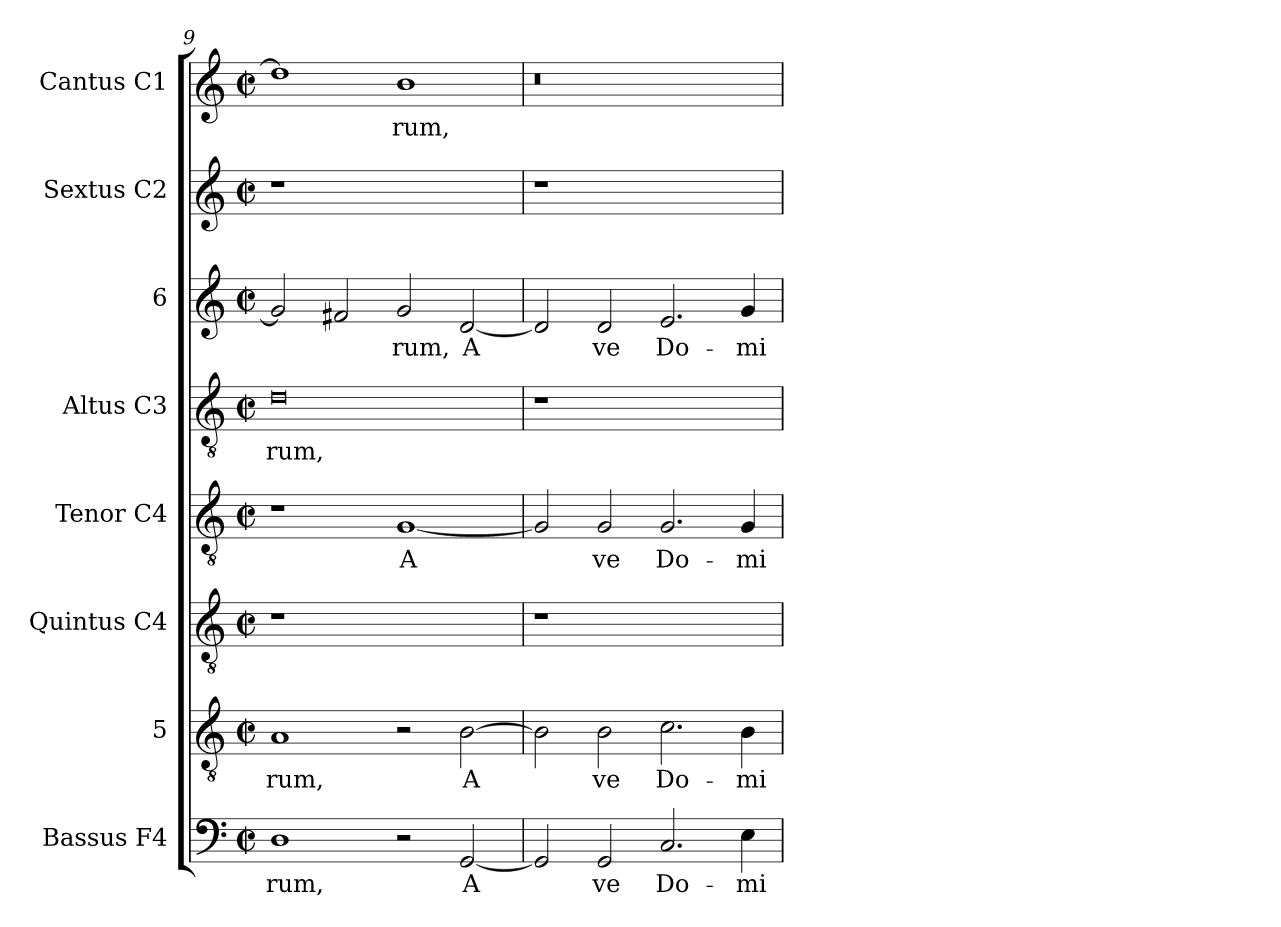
**kern	**text	**kern	**text	**kern	**kern	**text	**kern	**text	**kern	**text	**kern	**kern	**text
*part8	*part8	*part7	*part7	*part6	*part5	*part5	*part4	*part4	*part3	*part3	*part2	*part1	*part1
*staff8	*staff8	*staff7	*staff7	*staff6	*staff5	*staff5	*staff4	*staff4	*staff3	*staff3	*staff2	*staff1	*staff1
*I"Bassus  F4	*	*I"5	*	*I"Quintus  C4	*I"Tenor  C4	*	*I"Altus  C3	*	*I"6	*	*I"Sextus  C2	*I"Cantus  C1	*
*I'B	*	*	*	*	*I'T	*	*I'A	*	*	*	*	*I'C	*
*clefF4	*	*clefGv2	*	*clefGv2	*clefGv2	*	*clefGv2	*	*clefG2	*	*clefG2	*clefG2	*
*k[]	*	*k[]	*	*k[]	*k[]	*	*k[]	*	*k[]	*	*k[]	*k[]	*
*C:	*	*C:	*	*C:	*C:	*	*C:	*	*C:	*	*C:	*C:	*
*M2/2	*	*M2/2	*	*M2/2	*M2/2	*	*M2/2	*	*M2/2	*	*M2/2	*M2/2	*
*met(c|)	*	*met(c|)	*	*met(c|)	*met(c|)	*	*met(c|)	*	*met(c|)	*	*met(c|)	*met(c|)	*
=9	=9	=9	=9	=9	=9	=9	=9	=9	=9	=9	=9	=9	=9
!	!LO:LY:b:cj	!	!LO:LY:b:cj	!	!	!	!	!LO:LY:b:cj	!	!LO:LY:b:cj	!	!	!LO:LY:b:cj
1D	-rum,	1A	-rum,	1r	1r	.	0d	-rum,	2g/]	--	1r	1dd]	--
!	!	!	!	!	!	!	!	!	!	!LO:LY:b:cj	!	!	!
.	.	.	.	.	.	.	.	.	2f#X/	--	.	.	.
!	!	!	!	!	!	!LO:LY:b:cj	!	!	!	!LO:LY:b:cj	!	!	!LO:LY:b:cj
2r	.	2r	.	1ryy	[<1G	A-	.	.	2g/	-rum,	1ryy	1b	-rum,
!	!LO:LY:b:cj	!	!LO:LY:b:cj	!	!	!	!	!	!	!LO:LY:b:cj	!	!	!
[<2GG/	A-	[>2B\	A-	.	.	.	.	.	[<2d/	A-	.	.	.
=10	=10	=10	=10	=10	=10	=10	=10	=10	=10	=10	=10	=10	=10
!	!LO:LY:b:cj	!	!LO:LY:b:cj	!	!	!LO:LY:b:cj	!	!	!	!LO:LY:b:cj	!	!	!
2GG/]	--	2B\]	--	1r	2G/]	--	1r	.	2d/]	--	1r	0r	.
!	!LO:LY:b:cj	!	!LO:LY:b:cj	!	!	!LO:LY:b:cj	!	!	!	!LO:LY:b:cj	!	!	!
2GG/	-ve	2B\	-ve	.	2G/	-ve	.	.	2d/	-ve	.	.	.
!	!LO:LY:b:cj	!	!LO:LY:b:cj	!	!	!LO:LY:b:cj	!	!	!	!LO:LY:b:cj	!	!	!
2.C/	Do-	2.c\	Do-	1ryy	2.G/	Do-	1ryy	.	2.e/	Do-	1ryy	.	.
!	!LO:LY:b:cj	!	!LO:LY:b:cj	!	!	!LO:LY:b:cj	!	!	!	!LO:LY:b:cj	!	!	!
4E\	-mi-	4B\	-mi-	.	4G/	-mi-	.	.	4g/	-mi-	.	.	.
=	=	=	=	=	=	=	=	=	=	=	=	=	=
*-	*-	*-	*-	*-	*-	*-	*-	*-	*-	*-	*-	*-	*-
